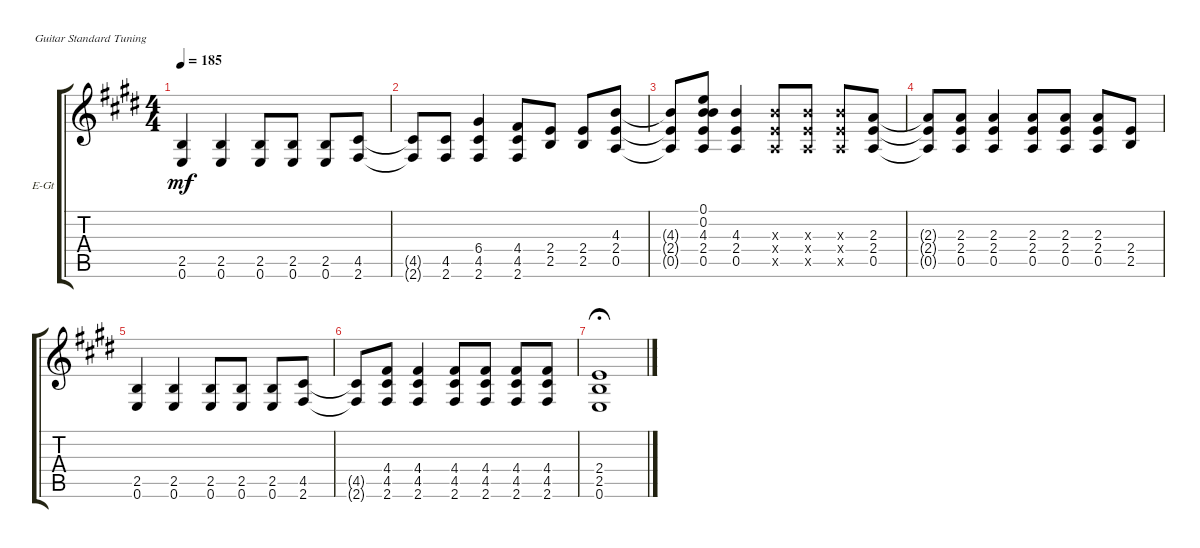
\defaultSystemsLayout 4
\bracketExtendMode groupsimilarinstruments
\firstSystemTrackNameOrientation horizontal
\otherSystemsTrackNameOrientation horizontal
\track ("Guitar 2" "E-Gt") {instrument distortionguitar}
\staff {score tabs}
\tuning (E4 B3 G3 D3 A2 E2)
\ts (4 4)
\tempo 185
\clef g2
\ks e
(2.5 0.6).4{dy mf} (2.5 0.6).4 (2.5 0.6).8 (2.5 0.6).8 (2.5 0.6).8 (2.6 4.5).8 |
(4.5{t} 2.6{t}).8 (4.5 2.6).8 (2.6 4.5 6.4).4 (2.6 4.5 4.4).8 (2.4 2.5).8 (2.4 2.5).8 (0.5 2.4 4.3).8 |
(0.5{t} 2.4{t} 4.3{t}).8 (0.5 2.4 4.3 0.2 0.1).8 (0.5 2.4 4.3).4 (0.5{x} 2.4{x} 4.3{x}).8 (0.5{x} 2.4{x} 4.3{x}).8 (0.5{x} 2.4{x} 4.3{x}).8 (0.5 2.4 2.3).8 |
(0.5{t} 2.4{t} 2.3{t}).8 (0.5 2.4 2.3).8 (0.5 2.4 2.3).4 (0.5 2.4 2.3).8 (0.5 2.4 2.3).8 (0.5 2.4 2.3).8 (2.5 2.4).8 |
(2.5 0.6).4 (2.5 0.6).4 (2.5 0.6).8 (2.5 0.6).8 (2.5 0.6).8 (2.6 4.5).8 |
(4.5{t} 2.6{t}).8 (4.5 2.6 4.4).8 (2.6 4.5 4.4).4 (2.6 4.5 4.4).8 (2.6 4.5 4.4).8 (2.6 4.5 4.4).8 (2.6 4.5 4.4).8 |
(2.4 2.5 0.6).1{fermata (medium 1)}
